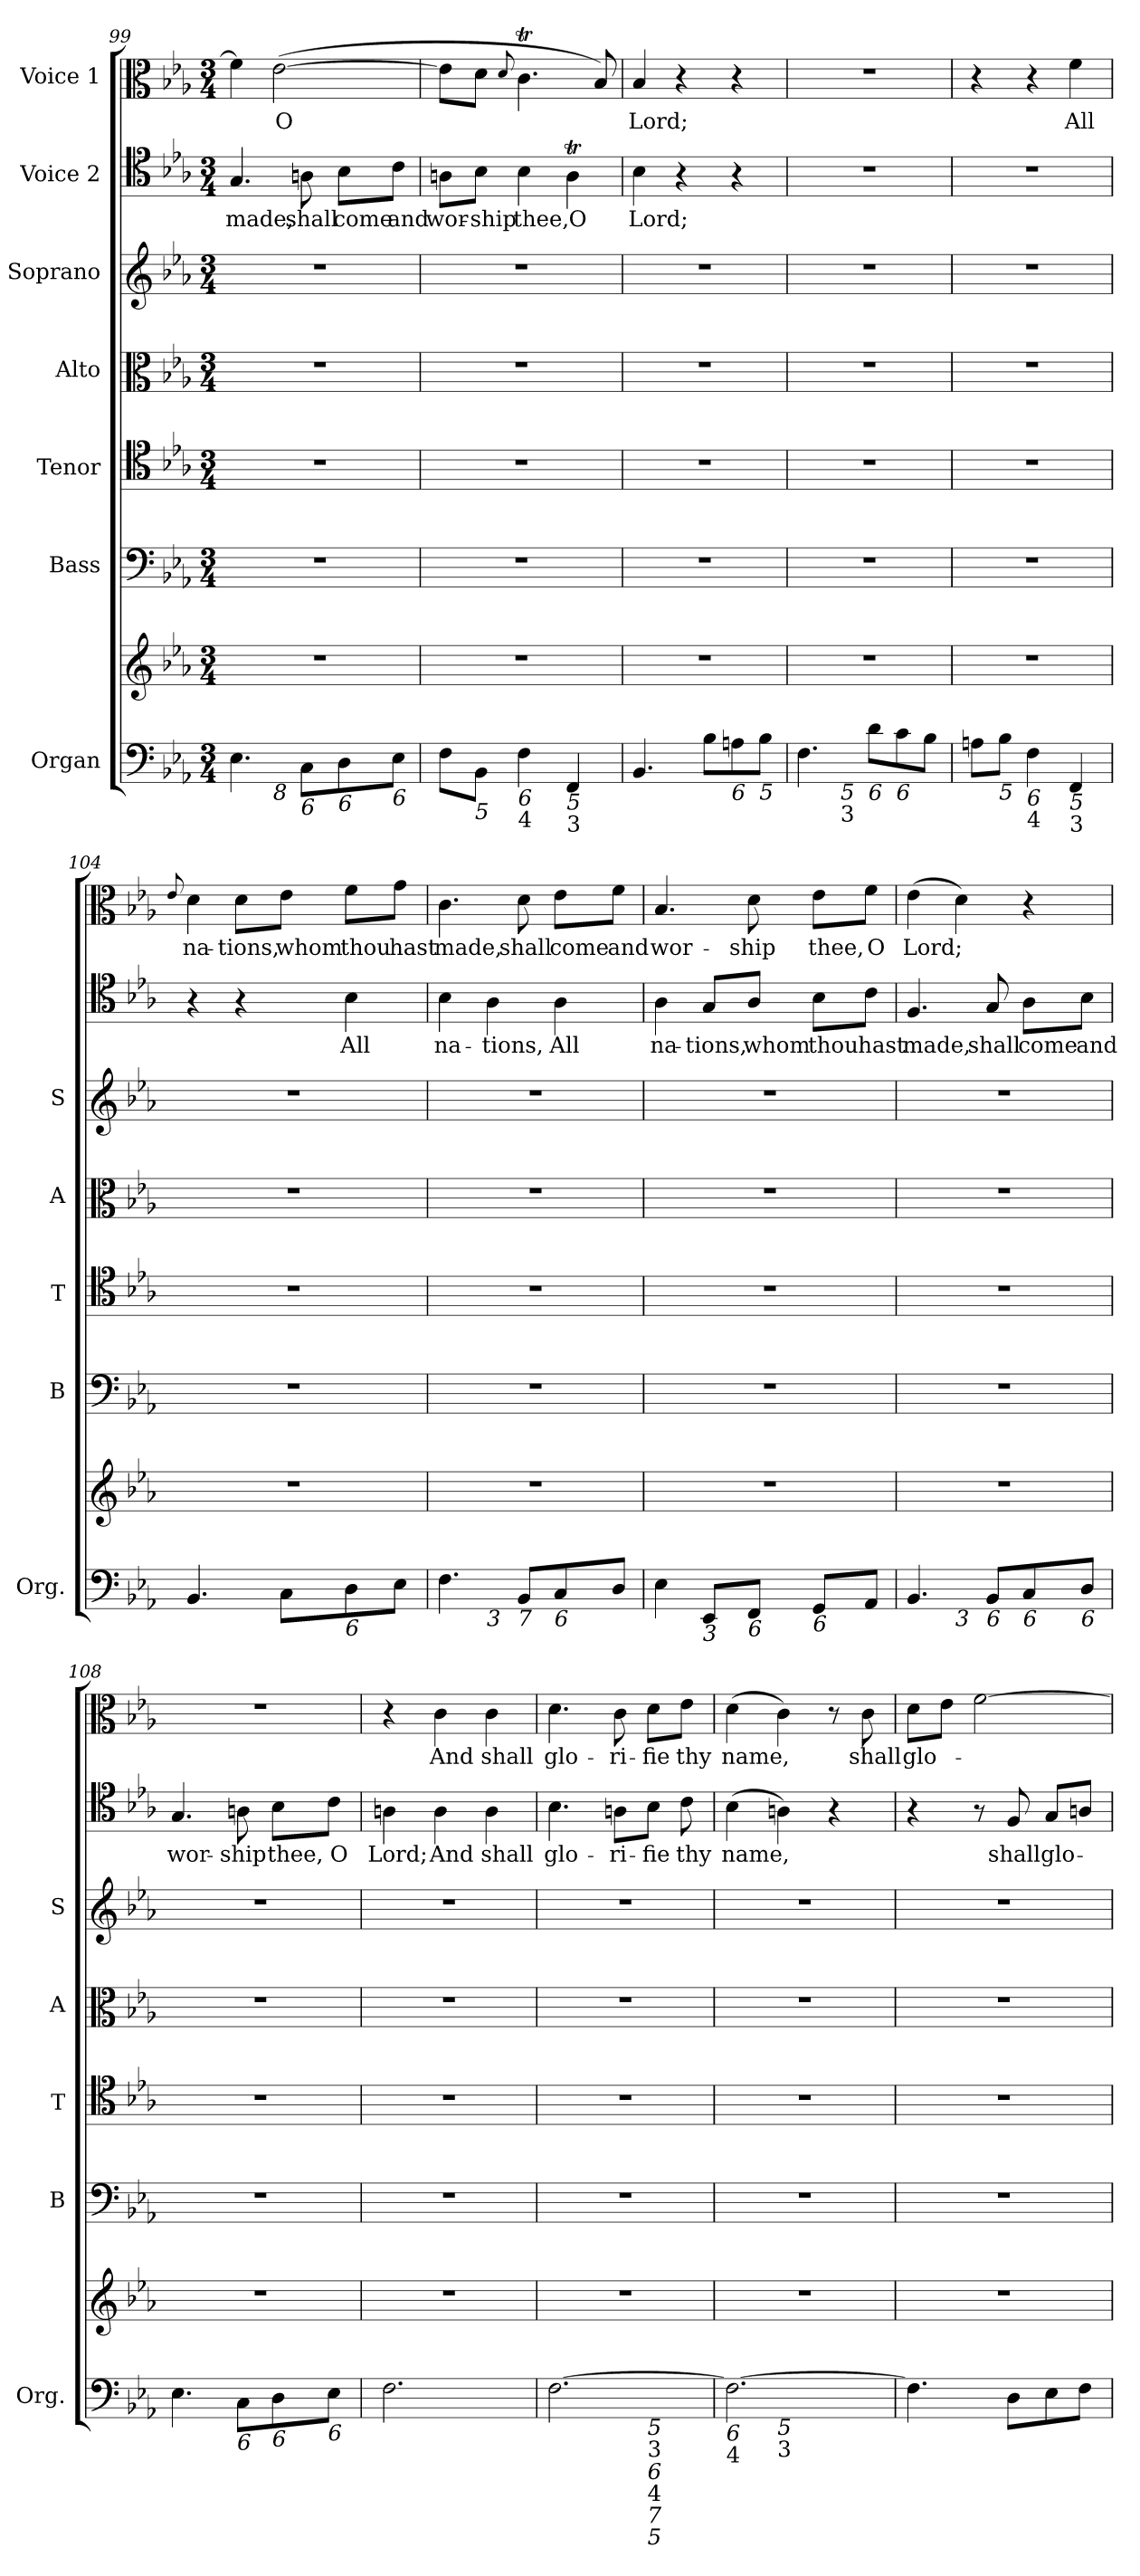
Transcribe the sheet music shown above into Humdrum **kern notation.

**kern	**kern	**kern	**kern	**kern	**kern	**kern	**text	**kern	**text
*part7	*part7	*part6	*part5	*part4	*part3	*part2	*part2	*part1	*part1
*staff8	*staff7	*staff6	*staff5	*staff4	*staff3	*staff2	*staff2	*staff1	*staff1
*I"Organ	*	*I"Bass	*I"Tenor	*I"Alto	*I"Soprano	*I"Voice 2	*	*I"Voice 1	*
*I'Org.	*	*I'B	*I'T	*I'A	*I'S	*	*	*	*
*clefF4	*clefG2	*clefF4	*clefC4	*clefC3	*clefG2	*clefC4	*	*clefC3	*
*k[b-e-a-]	*k[b-e-a-]	*k[b-e-a-]	*k[b-e-a-]	*k[b-e-a-]	*k[b-e-a-]	*k[b-e-a-]	*	*k[b-e-a-]	*
*E-:	*E-:	*E-:	*E-:	*E-:	*E-:	*E-:	*	*E-:	*
*M3/4	*M3/4	*M3/4	*M3/4	*M3/4	*M3/4	*M3/4	*	*M3/4	*
=99	=99	=99	=99	=99	=99	=99	=99	=99	=99
!LO:TX:b:i:t=9	!	!	!	!	!	!	!	!	!
!	!	!	!	!	!	!	!LO:LY:b	!	!
*^	*	*	*	*	*	*	*	*	*
4.E-\	4ryy	2.r	2.r	2.r	2.r	2.r	4.G/	made,	4f\]	.
!	!LO:TX:b:i:t=8	!	!	!	!	!	!	!	!	!
!	!	!	!	!	!	!	!	!	!	!LO:LY:b
.	2ryy	.	.	.	.	.	.	.	(>[2e-\	O
!LO:TX:b:i:t=6	!	!	!	!	!	!	!	!	!	!
!	!	!	!	!	!	!	!	!LO:LY:b	!	!
8C\L	.	.	.	.	.	.	8An\	shall	.	.
!LO:TX:b:i:t=6	!	!	!	!	!	!	!	!	!	!
!	!	!	!	!	!	!	!	!LO:LY:b	!	!
8D\	.	.	.	.	.	.	8B-\L	come	.	.
!LO:TX:b:i:t=6	!	!	!	!	!	!	!	!	!	!
!	!	!	!	!	!	!	!	!LO:LY:b	!	!
8E-\J	.	.	.	.	.	.	8c\J	and	.	.
=100	=100	=100	=100	=100	=100	=100	=100	=100	=100	=100
!LO:TX:b:i:t=7	!	!	!	!	!	!	!	!	!	!
!	!	!	!	!	!	!	!	!LO:LY:b	!	!
*v	*v	*	*	*	*	*	*	*	*	*
8F\L	2.r	2.r	2.r	2.r	2.r	8An\L	wor-	8e-\L]	.
!LO:TX:b:i:t=5	!	!	!	!	!	!	!	!	!
!	!	!	!	!	!	!	!LO:LY:b	!	!
8BB-\J	.	.	.	.	.	8B-\J	-ship	8d\J	.
.	.	.	.	.	.	.	.	8qqd/	.
!LO:TX:b:i:t=6	!	!	!	!	!	!	!	!	!
!LO:TX:b:t=4	!	!	!	!	!	!	!	!	!
!	!	!	!	!	!	!	!LO:LY:b	!	!
4F\	.	.	.	.	.	4B-\	thee,	4.cT\	.
!LO:TX:b:i:t=5	!	!	!	!	!	!	!	!	!
!LO:TX:b:t=3	!	!	!	!	!	!	!	!	!
!	!	!	!	!	!	!	!LO:LY:b	!	!
4FF/	.	.	.	.	.	4At\	O	.	.
.	.	.	.	.	.	.	.	8B-/)	.
=101	=101	=101	=101	=101	=101	=101	=101	=101	=101
!	!	!	!	!	!	!	!LO:LY:b	!	!LO:LY:b
4.BB-/	2.r	2.r	2.r	2.r	2.r	4B-\	Lord;	4B-/	Lord;
.	.	.	.	.	.	4r	.	4r	.
8B-\L	.	.	.	.	.	.	.	.	.
!LO:TX:b:i:t=6	!	!	!	!	!	!	!	!	!
8An\	.	.	.	.	.	4r	.	4r	.
!LO:TX:b:i:t=5	!	!	!	!	!	!	!	!	!
8B-\J	.	.	.	.	.	.	.	.	.
=102	=102	=102	=102	=102	=102	=102	=102	=102	=102
!LO:TX:b:i:t=6	!	!	!	!	!	!	!	!	!
!LO:TX:b:t=4	!	!	!	!	!	!	!	!	!
*^	*	*	*	*	*	*	*	*	*
4.F\	4ryy	2.r	2.r	2.r	2.r	2.r	2.r	.	2.r	.
!	!LO:TX:b:i:t=5	!	!	!	!	!	!	!	!	!
!	!LO:TX:b:t=3	!	!	!	!	!	!	!	!	!
.	2ryy	.	.	.	.	.	.	.	.	.
!LO:TX:b:i:t=6	!	!	!	!	!	!	!	!	!	!
8d\L	.	.	.	.	.	.	.	.	.	.
!LO:TX:b:i:t=6	!	!	!	!	!	!	!	!	!	!
8c\	.	.	.	.	.	.	.	.	.	.
8B-\J	.	.	.	.	.	.	.	.	.	.
!!LO:PB:g=z
=103	=103	=103	=103	=103	=103	=103	=103	=103	=103	=103
!LO:TX:b:i:t=7	!	!	!	!	!	!	!	!	!	!
*v	*v	*	*	*	*	*	*	*	*	*
8An\L	2.r	2.r	2.r	2.r	2.r	2.r	.	4r	.
!LO:TX:b:i:t=5	!	!	!	!	!	!	!	!	!
8B-\J	.	.	.	.	.	.	.	.	.
!LO:TX:b:i:t=6	!	!	!	!	!	!	!	!	!
!LO:TX:b:t=4	!	!	!	!	!	!	!	!	!
4F\	.	.	.	.	.	.	.	4r	.
!LO:TX:b:i:t=5	!	!	!	!	!	!	!	!	!
!LO:TX:b:t=3	!	!	!	!	!	!	!	!	!
!	!	!	!	!	!	!	!	!	!LO:LY:b
4FF/	.	.	.	.	.	.	.	4f\	All
=104	=104	=104	=104	=104	=104	=104	=104	=104	=104
.	.	.	.	.	.	.	.	8qqe-/	.
!	!	!	!	!	!	!	!	!	!LO:LY:b
4.BB-/	2.r	2.r	2.r	2.r	2.r	4r	.	4d\	na-
!	!	!	!	!	!	!	!	!	!LO:LY:b
.	.	.	.	.	.	4r	.	8d\L	-tions,
!	!	!	!	!	!	!	!	!	!LO:LY:b
8C\L	.	.	.	.	.	.	.	8e-\J	whom
!LO:TX:b:i:t=6	!	!	!	!	!	!	!	!	!
!	!	!	!	!	!	!	!LO:LY:b	!	!LO:LY:b
8D\	.	.	.	.	.	4B-\	All	8f\L	thou
!	!	!	!	!	!	!	!	!	!LO:LY:b
8E-\J	.	.	.	.	.	.	.	8g\J	hast
=105	=105	=105	=105	=105	=105	=105	=105	=105	=105
!LO:TX:b:i:t=4	!	!	!	!	!	!	!	!	!
!	!	!	!	!	!	!	!LO:LY:b	!	!LO:LY:b
*^	*	*	*	*	*	*	*	*	*
4.F\	4ryy	2.r	2.r	2.r	2.r	2.r	4B-\	na-	4.c\	made,
!	!LO:TX:b:i:t=3	!	!	!	!	!	!	!	!	!
!	!	!	!	!	!	!	!	!LO:LY:b	!	!
.	2ryy	.	.	.	.	.	4A-\	-tions,	.	.
!LO:TX:b:i:t=7	!	!	!	!	!	!	!	!	!	!
!	!	!	!	!	!	!	!	!	!	!LO:LY:b
8BB-/L	.	.	.	.	.	.	.	.	8d\	shall
!LO:TX:b:i:t=6	!	!	!	!	!	!	!	!	!	!
!	!	!	!	!	!	!	!	!LO:LY:b	!	!LO:LY:b
8C/	.	.	.	.	.	.	4A-\	All	8e-\L	come
!	!	!	!	!	!	!	!	!	!	!LO:LY:b
8D/J	.	.	.	.	.	.	.	.	8f\J	and
=106	=106	=106	=106	=106	=106	=106	=106	=106	=106	=106
!LO:TX:b:i:t=4	!	!	!	!	!	!	!	!	!	!
!	!	!	!	!	!	!	!	!LO:LY:b	!	!LO:LY:b
*v	*v	*	*	*	*	*	*	*	*	*
4E-\	2.r	2.r	2.r	2.r	2.r	4A-\	na-	4.B-/	wor-
!LO:TX:b:i:t=3	!	!	!	!	!	!	!	!	!
!	!	!	!	!	!	!	!LO:LY:b	!	!
8EE-/L	.	.	.	.	.	8G/L	-tions,	.	.
!LO:TX:b:i:t=6	!	!	!	!	!	!	!	!	!
!	!	!	!	!	!	!	!LO:LY:b	!	!LO:LY:b
8FF/J	.	.	.	.	.	8A-/J	whom	8d\	-ship
!LO:TX:b:i:t=6	!	!	!	!	!	!	!	!	!
!	!	!	!	!	!	!	!LO:LY:b	!	!LO:LY:b
8GG/L	.	.	.	.	.	8B-\L	thou	8e-\L	thee,
!	!	!	!	!	!	!	!LO:LY:b	!	!LO:LY:b
8AA-/J	.	.	.	.	.	8c\J	hast	8f\J	O
!!LO:LB:g=z
=107	=107	=107	=107	=107	=107	=107	=107	=107	=107
!LO:TX:b:i:t=4	!	!	!	!	!	!	!	!	!
!	!	!	!	!	!	!	!LO:LY:b	!	!LO:LY:b
*^	*	*	*	*	*	*	*	*	*
4.BB-/	4ryy	2.r	2.r	2.r	2.r	2.r	4.F/	made,	(>4e-\	Lord;
!	!LO:TX:b:i:t=3	!	!	!	!	!	!	!	!	!
.	2ryy	.	.	.	.	.	.	.	4d\)	.
!LO:TX:b:i:t=6	!	!	!	!	!	!	!	!	!	!
!	!	!	!	!	!	!	!	!LO:LY:b	!	!
8BB-/L	.	.	.	.	.	.	8G/	shall	.	.
!LO:TX:b:i:t=6	!	!	!	!	!	!	!	!	!	!
!	!	!	!	!	!	!	!	!LO:LY:b	!	!
8C/	.	.	.	.	.	.	8A-\L	come	4r	.
!LO:TX:b:i:t=6	!	!	!	!	!	!	!	!	!	!
!	!	!	!	!	!	!	!	!LO:LY:b	!	!
8D/J	.	.	.	.	.	.	8B-\J	and	.	.
=108	=108	=108	=108	=108	=108	=108	=108	=108	=108	=108
!	!	!	!	!	!	!	!	!LO:LY:b	!	!
*v	*v	*	*	*	*	*	*	*	*	*
4.E-\	2.r	2.r	2.r	2.r	2.r	4.G/	wor-	2.r	.
!LO:TX:b:i:t=6	!	!	!	!	!	!	!	!	!
!	!	!	!	!	!	!	!LO:LY:b	!	!
8C\L	.	.	.	.	.	8An\	-ship	.	.
!LO:TX:b:i:t=6	!	!	!	!	!	!	!	!	!
!	!	!	!	!	!	!	!LO:LY:b	!	!
8D\	.	.	.	.	.	8B-\L	thee,	.	.
!LO:TX:b:i:t=6	!	!	!	!	!	!	!	!	!
!	!	!	!	!	!	!	!LO:LY:b	!	!
8E-\J	.	.	.	.	.	8c\J	O	.	.
=109	=109	=109	=109	=109	=109	=109	=109	=109	=109
!	!	!	!	!	!	!	!LO:LY:b	!	!
2.F\	2.r	2.r	2.r	2.r	2.r	4An\	Lord;	4r	.
!	!	!	!	!	!	!	!LO:LY:b	!	!LO:LY:b
.	.	.	.	.	.	4A\	And	4c\	And
!	!	!	!	!	!	!	!LO:LY:b	!	!LO:LY:b
.	.	.	.	.	.	4A\	shall	4c\	shall
=110	=110	=110	=110	=110	=110	=110	=110	=110	=110
!LO:TX:b:i:t=6	!	!	!	!	!	!	!	!	!
!LO:TX:b:t=4	!	!	!	!	!	!	!	!	!
!	!	!	!	!	!	!	!LO:LY:b	!	!LO:LY:b
*^	*	*	*	*	*	*	*	*	*
[2.F\	2ryy	2.r	2.r	2.r	2.r	2.r	4.B-\	glo-	4.d\	glo-
!	!	!	!	!	!	!	!	!LO:LY:b	!	!LO:LY:b
.	.	.	.	.	.	.	8An\L	-ri-	8c\	-ri-
!	!LO:TX:b:i:t=5	!	!	!	!	!	!	!	!	!
!	!LO:TX:b:t=3	!	!	!	!	!	!	!	!	!
!	!LO:TX:b:i:t=6	!	!	!	!	!	!	!	!	!
!	!LO:TX:b:t=4	!	!	!	!	!	!	!	!	!
!	!LO:TX:b:i:t=7	!	!	!	!	!	!	!	!	!
!	!LO:TX:b:i:t=5	!	!	!	!	!	!	!	!	!
!	!	!	!	!	!	!	!	!LO:LY:b	!	!LO:LY:b
.	4ryy	.	.	.	.	.	8B-\J	-fie	8d\L	-fie
!	!	!	!	!	!	!	!	!LO:LY:b	!	!LO:LY:b
.	.	.	.	.	.	.	8c\	thy	8e-\J	thy
=111	=111	=111	=111	=111	=111	=111	=111	=111	=111	=111
!LO:TX:b:i:t=6	!	!	!	!	!	!	!	!	!	!
!LO:TX:b:t=4	!	!	!	!	!	!	!	!	!	!
!	!	!	!	!	!	!	!	!LO:LY:b	!	!LO:LY:b
2.F\_	4ryy	2.r	2.r	2.r	2.r	2.r	(>4B-\	name,	(>4d\	name,
!	!LO:TX:b:i:t=5	!	!	!	!	!	!	!	!	!
!	!LO:TX:b:t=3	!	!	!	!	!	!	!	!	!
.	2ryy	.	.	.	.	.	4An\)	.	4c\)	.
.	.	.	.	.	.	.	4r	.	8r	.
!	!	!	!	!	!	!	!	!	!	!LO:LY:b
.	.	.	.	.	.	.	.	.	8c\	shall
!!LO:LB:g=z
=112	=112	=112	=112	=112	=112	=112	=112	=112	=112	=112
!	!	!	!	!	!	!	!	!	!	!LO:LY:b
*v	*v	*	*	*	*	*	*	*	*	*
4.F\]	2.r	2.r	2.r	2.r	2.r	4r	.	8d\L	glo-
.	.	.	.	.	.	.	.	8e-\J	.
.	.	.	.	.	.	8r	.	[2f\	.
!	!	!	!	!	!	!	!LO:LY:b	!	!
8D\L	.	.	.	.	.	8F/	shall	.	.
!	!	!	!	!	!	!	!LO:LY:b	!	!
8E-\	.	.	.	.	.	8G/L	glo-	.	.
8F\J	.	.	.	.	.	8An/J	.	.	.
=	=	=	=	=	=	=	=	=	=
*-	*-	*-	*-	*-	*-	*-	*-	*-	*-
